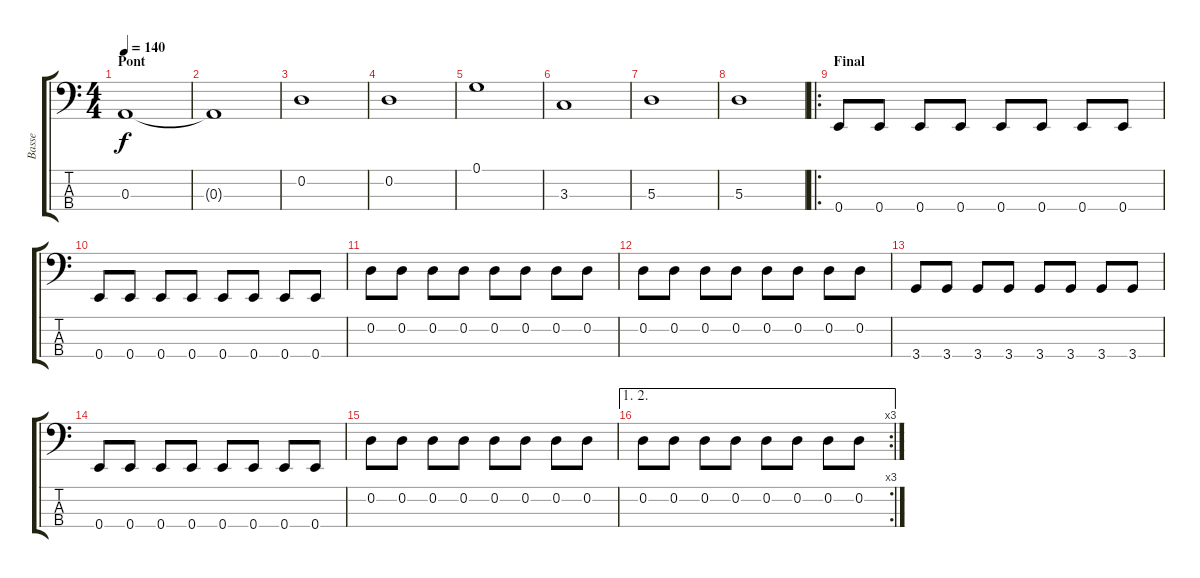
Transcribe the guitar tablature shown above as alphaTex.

\track ("Basse" "Basse") {instrument electricbassfinger}
\staff {score tabs}
\tuning (G2 D2 A1 E1) {hide}
\ts (4 4)
\section ("" "Pont")
\tempo 140
\clef f4
\ks c
0.3.1{dy f} |
0.3{t}.1 |
0.2.1 |
0.2.1 |
0.1.1 |
3.3.1 |
5.3.1 |
5.3.1 |
\ro
\section ("" "Final")
0.4.8 0.4.8 0.4.8 0.4.8 0.4.8 0.4.8 0.4.8 0.4.8 |
0.4.8 0.4.8 0.4.8 0.4.8 0.4.8 0.4.8 0.4.8 0.4.8 |
0.2.8 0.2.8 0.2.8 0.2.8 0.2.8 0.2.8 0.2.8 0.2.8 |
0.2.8 0.2.8 0.2.8 0.2.8 0.2.8 0.2.8 0.2.8 0.2.8 |
3.4.8 3.4.8 3.4.8 3.4.8 3.4.8 3.4.8 3.4.8 3.4.8 |
0.4.8 0.4.8 0.4.8 0.4.8 0.4.8 0.4.8 0.4.8 0.4.8 |
0.2.8 0.2.8 0.2.8 0.2.8 0.2.8 0.2.8 0.2.8 0.2.8 |
\ae (1 2)
\rc 3
0.2.8 0.2.8 0.2.8 0.2.8 0.2.8 0.2.8 0.2.8 0.2.8
